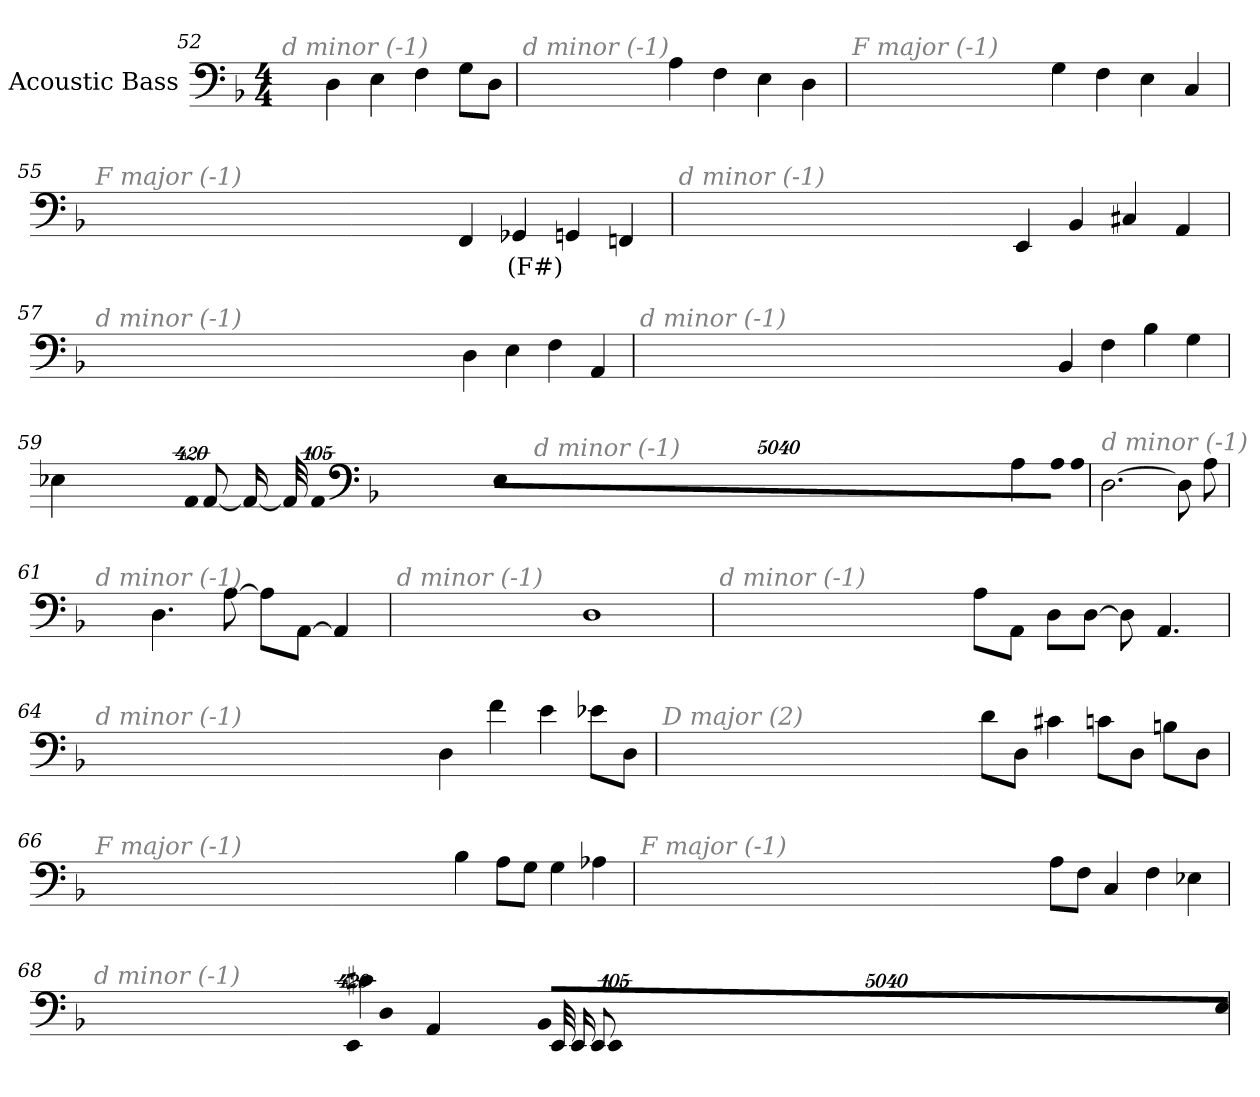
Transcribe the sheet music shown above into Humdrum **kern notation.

**kern	**text
*part1	*part1
*staff1	*staff1
*I"Acoustic Bass	*
*clefF4	*
*ITrd7c12	*
*k[b-]	*
*F:	*
*M4/4	*
=52	=52
!LO:TX:i:color=#808080:t=d minor (-1)	!
4DD	.
4EE	.
4FF	.
8GGL	.
8DDJ	.
=53	=53
!LO:TX:i:color=#808080:t=d minor (-1)	!
4AA	.
4FF	.
4EE	.
4DD	.
=54	=54
!LO:TX:i:color=#808080:t=F major (-1)	!
4GG	.
4FF	.
4EE	.
4CC	.
=55	=55
!LO:TX:i:color=#808080:t=F major (-1)	!
4FFF	.
4GGG-Xi	(F#)
4GGG	.
4FFFn	.
=56	=56
!LO:TX:i:color=#808080:t=d minor (-1)	!
4EEE	.
4BBB-	.
4CC#X	.
4AAA	.
=57	=57
!LO:TX:i:color=#808080:t=d minor (-1)	!
4DD	.
4EE	.
4FF	.
4AAA	.
=58	=58
!LO:TX:i:color=#808080:t=d minor (-1)	!
4BBB-	.
4FF	.
4BB-	.
4GG	.
=59	=59
!LO:TX:i:color=#808080:t=d minor (-1)	!
4AA	.
!LO:N:vis=8	!
40320%3347AAL	.
!LO:N:vis=8	!
40320%3347AA	.
!LO:N:vis=8	!
40320%3347EEJ	.
!LO:N:vis=1024	!
[13440%13AAA	.
8AAA_	.
16AAA_	.
32AAA_	.
!LO:N:vis=1024%31	!
13440%407AAA]	.
4EE-X	.
=60	=60
!LO:TX:i:color=#808080:t=d minor (-1)	!
[2.DD	.
8DD]	.
8AA	.
=61	=61
!LO:TX:i:color=#808080:t=d minor (-1)	!
4.DD	.
[8AA	.
8AAL]	.
[8AAAJ	.
4AAA]	.
=62	=62
!LO:TX:i:color=#808080:t=d minor (-1)	!
1DD	.
=63	=63
!LO:TX:i:color=#808080:t=d minor (-1)	!
8AAL	.
8AAAJ	.
8DDL	.
[8DDJ	.
8DD]	.
4.AAA	.
=64	=64
!LO:TX:i:color=#808080:t=d minor (-1)	!
4DD	.
4F	.
4E	.
8E-XL	.
8DDJ	.
=65	=65
!LO:TX:i:color=#808080:t=D major (2)	!
8DL	.
8DDJ	.
4C#X	.
8CnL	.
8DDJ	.
8BBnL	.
8DDJ	.
=66	=66
!LO:TX:i:color=#808080:t=F major (-1)	!
4BB-	.
8AAL	.
8GGJ	.
4GG	.
4AA-X	.
=67	=67
!LO:TX:i:color=#808080:t=F major (-1)	!
8AAL	.
8FFJ	.
4CC	.
4FF	.
4EE-X	.
=68	=68
!LO:TX:i:color=#808080:t=d minor (-1)	!
!LO:N:vis=8	!
40320%3347EEL	.
!LO:N:vis=8	!
40320%3347DD	.
!LO:N:vis=8	!
40320%3347BBB-J	.
!LO:N:vis=1024	!
[13440%13EEE	.
8EEE_	.
16EEE_	.
32EEE_	.
!LO:N:vis=1024%31	!
13440%407EEE]	.
4AAA	.
4C#X	.
=	=
*-	*-
